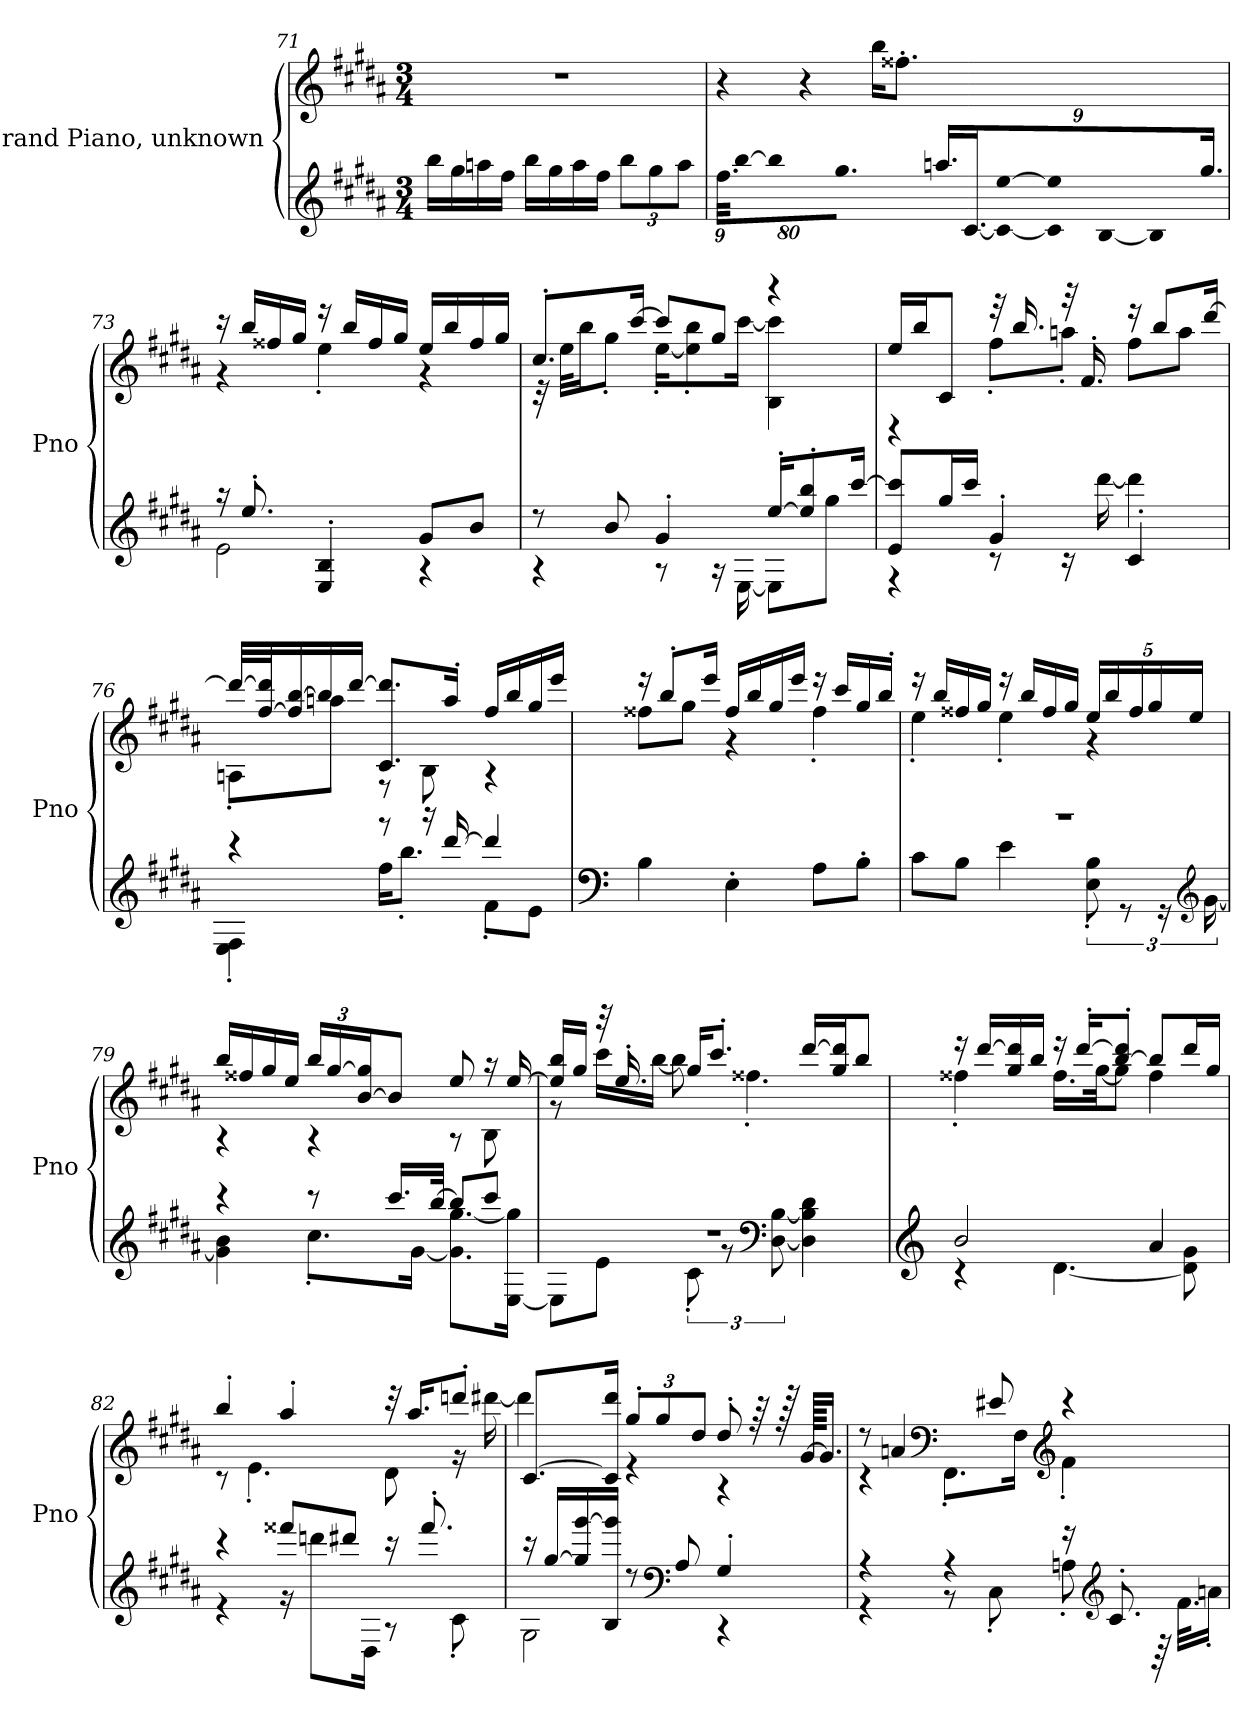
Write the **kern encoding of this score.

**kern	**kern
*part1	*part1
*staff2	*staff1
*I"Grand Piano, unknown	*
*I'Pno	*
*clefG2	*clefG2
*k[f#c#g#d#a#]	*k[f#c#g#d#a#]
*M3/4	*M3/4
=71	=71
16bb\LL	2.r
16gg#\	.
16aan\	.
16ff#\JJ	.
16bb\LL	.
16gg#\	.
16aa\	.
16ff#\JJ	.
*Xbrackettup	*
12bb\L	.
12gg#\	.
12aa\J	.
!!LO:PB:g=z
=72	=72
36.ff#\KKL	4r
!LO:N:vis=8	!
[640%71bb\	.
!LO:N:vis=64	!
640%9bb\KKL]	.
18.gg#\JJ	.
18.aan/LL	4r
[18.c#/J	.
!LO:N:vis=8	!
640%71c#/_ [640%71ee/	.
.	16bb\KL
!LO:N:vis=64	!
640%9c#/] 640%9ee/]KKK	.
!LO:N:vis=8	!
[640%71B/	.
.	8.ff##X'\J
!LO:N:vis=64	!
640%9B/KKL]	.
18.gg#/JJ	.
=73	=73
*^	*^
16r	2e\	16r	4r
8.ee'/	.	16bb/LL	.
.	.	16ff##X/	.
.	.	16gg#/JJ	.
4E/' 4B/'	.	16r	4ee'\
.	.	16bb/LL	.
.	.	16ff##/	.
.	.	16gg#/JJ	.
8g#/L	4r	16ee/LL	4r
.	.	16bb/	.
8b/J	.	16ff##/	.
.	.	16gg#/JJ	.
!!LO:LB:g=z	!!
=74	=74	=74	=74
8r	4r	8.cc#'/L	32r
.	.	.	32ee\KLL
.	.	.	16bb\J
8b/	.	.	8gg#'\J
.	.	[16ccc#/Jk	.
4g#'/	8r	8ccc#/L]	[16ee'\KL
.	.	.	8ee\]' 8bb\'
.	16r	8gg#/J	.
.	[16E\	.	[16ccc#\Jk
[16ee'/KL	8E\L]	4r	4B\ 4ccc#\]
8ee/]' 8bb/'	.	.	.
.	8gg#\J	.	.
[16ccc#/Jk	.	.	.
=75	=75	=75	=75
8e/ 8ccc#/]L	4r	16ee/LL	4r
.	.	16bb/J	.
16gg#/L	.	8c#/J	.
16ccc#/JJ	.	.	.
4g#'/	8r	32r	8ff#'\L
.	.	16.bb/	.
.	16r	32r	8aan'\J
.	.	16.f#'/	.
.	[16ddd#\	.	.
4c#'/	4ddd#\]	16r	8ff#\L
.	.	8bb/L	.
.	.	.	8aa\J
.	.	[16ddd#/Jk	.
!!LO:LB:g=z	!!
=76	=76	=76	=76
4r	4E\' 4F#\'	32ddd#/LLL_	8An'\L
.	.	[32ff#/ 32ddd#/]J	.
.	.	16ff#/] [16bb/	.
.	.	16bb/]	8aan\J
.	.	[16ddd#/JJ	.
8r	16ff#\KL	8.c#/ 8.ddd#/]L	8r
.	8.bb'\J	.	.
16r	.	.	8B\
[16ddd#/	.	16aa'/Jk	.
4ddd#/]	8f#'\L	16ff#/LL	4r
.	.	16bb/	.
.	8e\J	16gg#/	.
.	.	16eee/JJ	.
*v	*v	*	*
=77	=77	=77
*clefF4	*	*
4B\	16r	8ff##X\L
.	8bb'/L	.
.	.	8gg#\J
.	16eee/Jk	.
4E'\	16ff##/LL	4r
.	16bb/	.
.	16gg#/	.
.	16eee/JJ	.
8A#\L	16r	4ff##'\
.	16ccc#/LL	.
8B'\J	16gg#/	.
.	16bb'/JJ	.
!!LO:LB:g=z	!!
=78	=78	=78
*^	*	*
2.r	8c#\L	16r	4ee'\
.	.	16bb/LL	.
.	8B\J	16ff##X/	.
.	.	16gg#/JJ	.
.	4e\	16r	4ee'\
.	.	16bb/LL	.
.	.	16ff##/	.
.	.	16gg#/JJ	.
*	*brackettup	*Xbrackettup	*
.	12E\' 12B\'	20ee/LL	4r
.	.	20bb/	.
.	12r	.	.
.	.	20ff##/	.
.	.	20gg#/	.
.	24r	.	.
.	.	20ee/JJ	.
*clefG2	*	*	*
.	[24g#\	.	.
=79	=79	=79	=79
4r	4g#\] 4b\	16bb/LL	4r
.	.	16ff##X/	.
.	.	16gg#/	.
.	.	16ee/JJ	.
8r	8.cc#'\L	24bb/LL	4r
.	.	[24gg#/	.
.	.	[24b/ 24gg#/]J	.
16.ccc#/LL	.	8b/J]	.
.	[16g#\Jk	.	.
[32bb/JJk	.	.	.
8bb/L]	8.g#\] [8.gg#\L	8ee/	8r
8ccc#/J	.	16r	8B\
.	[16E\ 16gg#\]Jk	[16ee/	.
!!LO:LB:g=z	!!
=80	=80	=80	=80
2.r	8E\L]	16ee/] 16bb/LL	8r
.	.	16gg#/JJ	.
.	8e\J	32r	16ccc#\LL
.	.	16.ee'/	.
.	.	.	[16bb\JJ
.	12c#'\	16gg#/KL	8bb\]
.	.	8.ccc#'/J	.
.	12r	.	.
.	.	.	4.ff##X'\
*clefF4	*	*	*
.	[12D#\ [12B\	.	.
.	4D#\] 4B\] 4d#\	[16ddd#/LL	.
.	.	16gg#/ 16ddd#/]J	.
.	.	8bb/J	.
=81	=81	=81	=81
*clefG2	*	*	*
2b/	4r	16r	4ff##X'\
.	.	[16ddd#/LL	.
.	.	16gg#/ 16ddd#/]	.
.	.	16bb/JJ	.
.	[4.d#\	16r	16.ff##\LL
.	.	[16ddd#'/KL	.
.	.	.	[32gg#\JK
.	.	[8bb/' 8ddd#/]'J	8gg#\J]
4a#/	.	8bb/L]	4ff##\
.	8d#\] 8g#\	16ddd#/L	.
.	.	16gg#/JJ	.
!!LO:PB:g=z	!!
=82	=82	=82	=82
4r	4r	4bb'/	8r
.	.	.	4.e'\
8fff##X/L	16r	4aa#'/	.
.	8dddn\L	.	.
8ddd#X/J	.	.	.
.	16D#\Jk	.	.
16r	8r	32r	8d#\
.	.	16.aa#/KL	.
8.fff##'/	.	.	.
.	8c#'\	8dddn'/J	16r
.	.	.	[16ddd#X\
=83	=83	=83	=83
16r	2G#\	[8.c#/L	4ddd#\]
[16gg#/LL	.	.	.
16gg#/] [16ggg#/	.	.	.
16B/ 16ggg#/]JJ	.	16c#/] 16ddd#/Jk	.
8r	.	12gg#'/L	4r
.	.	12gg#/	.
*clefF4	*	*	*
8A#/	.	.	.
.	.	12dd#/J	.
4G#'/	4r	8dd#'/	4r
.	.	64r	.
.	.	128r	.
.	.	[128g#/KKKLL	.
.	.	16.g#/JJ]	.
!!LO:LB:g=z	!!
=84	=84	=84	=84
4r	4r	8r	4r
.	.	4an/	.
*	*	*clefF4	*
4r	8r	.	8.FF#'\L
.	8C#'\	8e#X/	.
.	.	.	16F#\Jk
*	*	*clefG2	*
16r	8An'\	4r	4f#'\
*clefG2	*	*	*
8.c#'/	.	.	.
.	64r	.	.
.	32.f#\KLL	.	.
.	16an'\JJ	.	.
*v	*v	*	*
*	*v	*v
=	=
*-	*-
